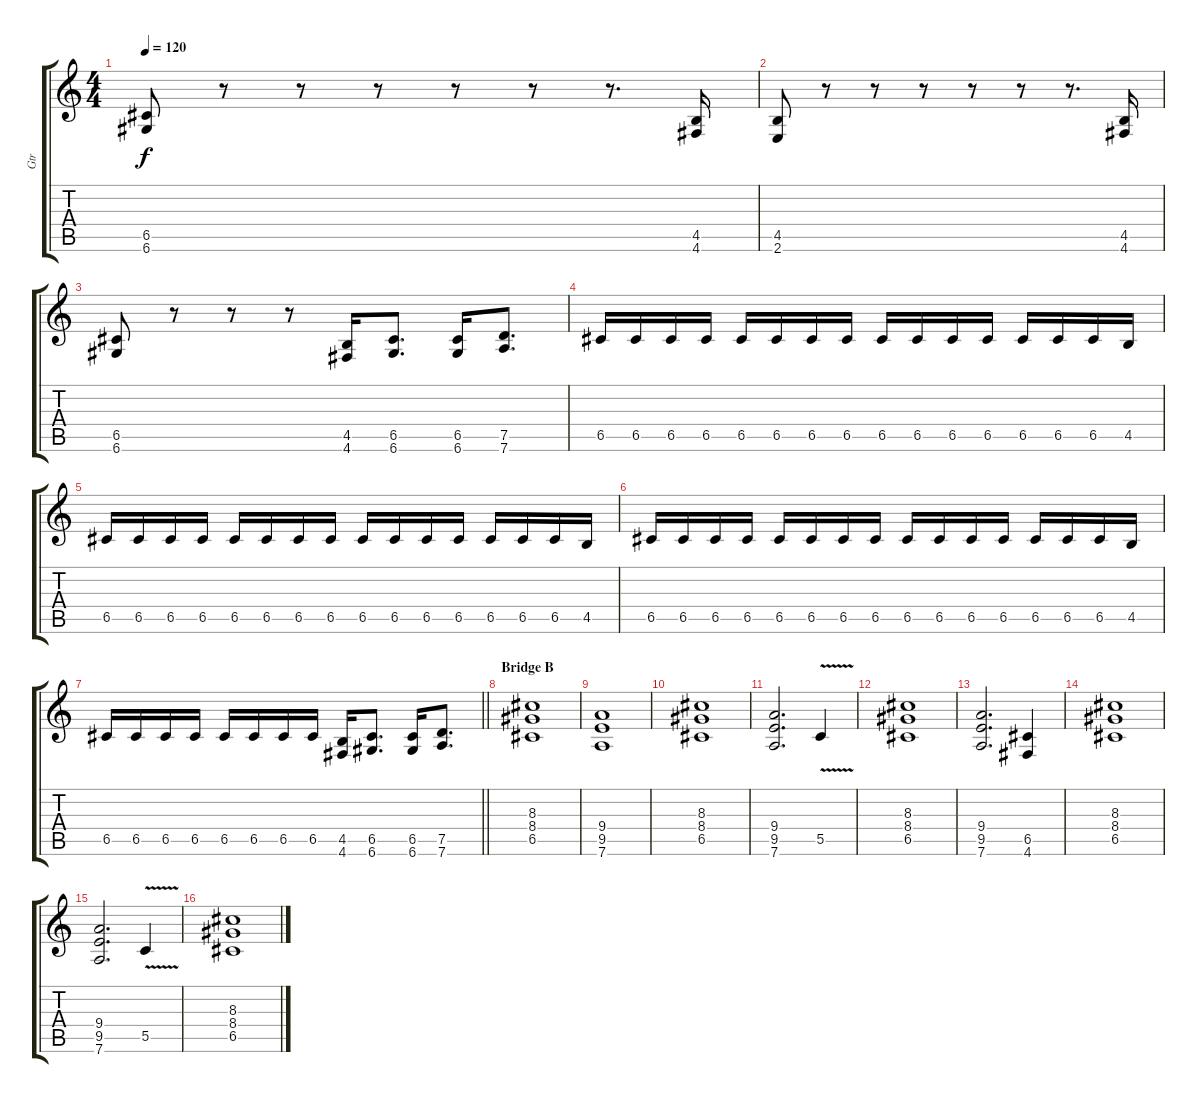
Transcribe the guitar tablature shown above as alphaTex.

\track ("Gtr" "Gtr") {instrument overdrivenguitar}
\staff {score tabs}
\tuning (D4 A3 F3 C3 G2 D2) {hide}
\ts (4 4)
\tempo 120
\clef g2
\ks c
(6.5 6.6).8{dy f} r.8 r.8 r.8 r.8 r.8 r.8{d} (4.5 4.6).16 |
(4.5 2.6).8 r.8 r.8 r.8 r.8 r.8 r.8{d} (4.5 4.6).16 |
(6.5 6.6).8 r.8 r.8 r.8 (4.5 4.6).16 (6.5 6.6).8{d} (6.5 6.6).16 (7.5 7.6).8{d} |
6.5.16 6.5.16 6.5.16 6.5.16 6.5.16 6.5.16 6.5.16 6.5.16 6.5.16 6.5.16 6.5.16 6.5.16 6.5.16 6.5.16 6.5.16 4.5.16 |
6.5.16 6.5.16 6.5.16 6.5.16 6.5.16 6.5.16 6.5.16 6.5.16 6.5.16 6.5.16 6.5.16 6.5.16 6.5.16 6.5.16 6.5.16 4.5.16 |
6.5.16 6.5.16 6.5.16 6.5.16 6.5.16 6.5.16 6.5.16 6.5.16 6.5.16 6.5.16 6.5.16 6.5.16 6.5.16 6.5.16 6.5.16 4.5.16 |
\barLineRight lightlight
6.5.16 6.5.16 6.5.16 6.5.16 6.5.16 6.5.16 6.5.16 6.5.16 (4.5 4.6).16 (6.5 6.6).8{d} (6.5 6.6).16 (7.5 7.6).8{d} |
\section ("" "Bridge B")
(8.3 8.4 6.5).1 |
(9.4 9.5 7.6).1 |
(8.3 8.4 6.5).1 |
(9.4 9.5 7.6).2{d} 5.5{v}.4 |
(8.3 8.4 6.5).1 |
(9.4 9.5 7.6).2{d} (6.5 4.6).4 |
(8.3 8.4 6.5).1 |
(9.4 9.5 7.6).2{d} 5.5{v}.4 |
(8.3 8.4 6.5).1
